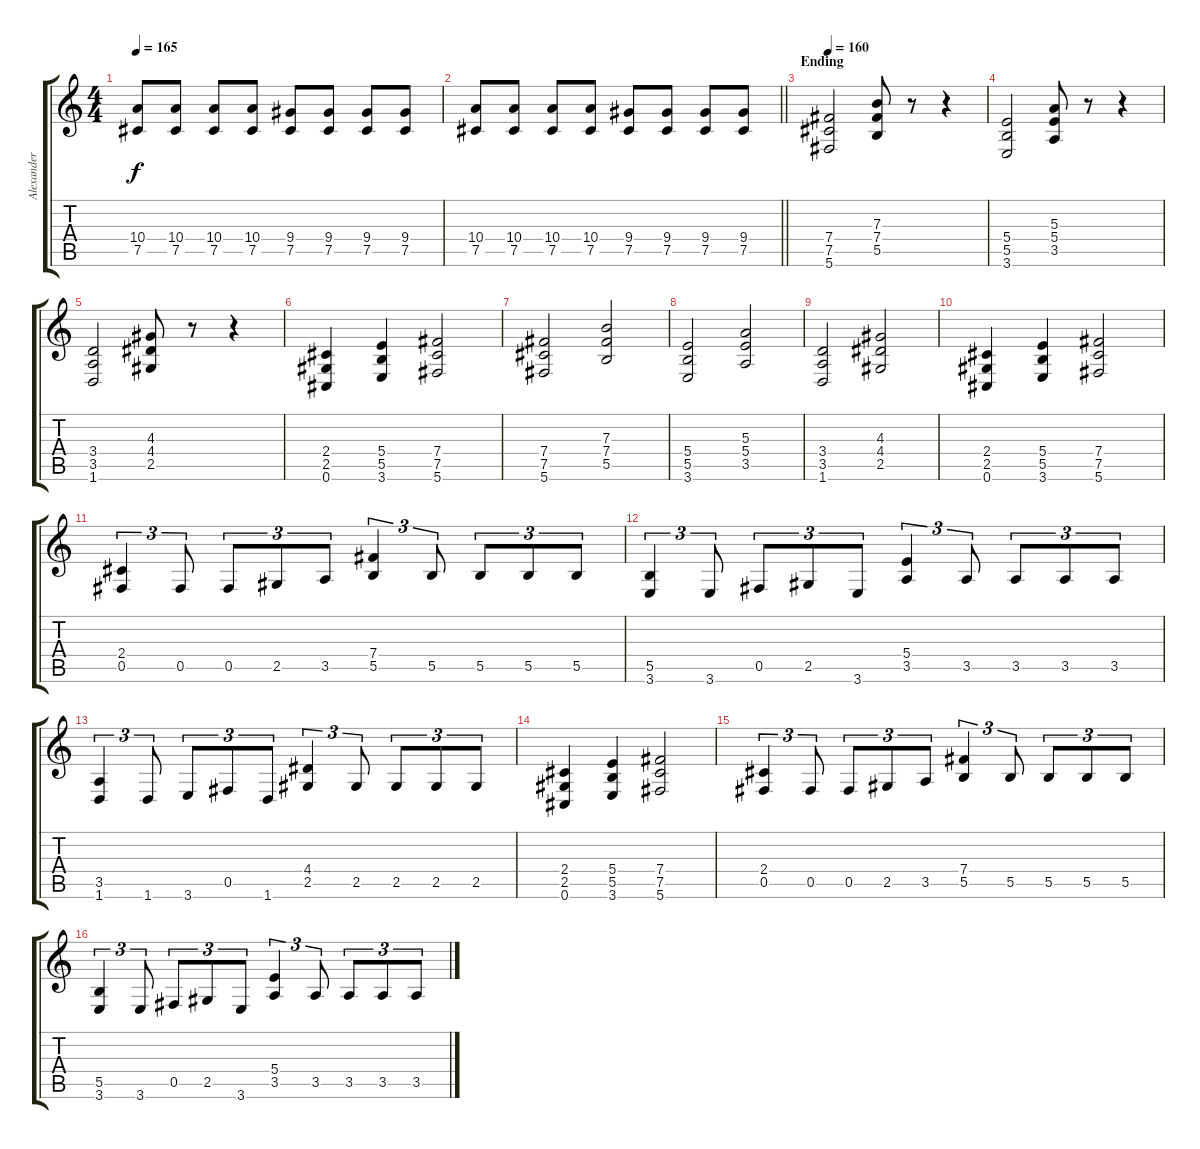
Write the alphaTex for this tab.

\track ("Alexander Kuoppala" "Alexander ") {instrument distortionguitar}
\staff {score tabs}
\tuning (Db4 Ab3 E3 B2 Gb2 Db2) {hide}
\ts (4 4)
\tempo 165
\clef g2
\ks c
(10.4 7.5).8{dy f} (10.4 7.5).8 (10.4 7.5).8 (10.4 7.5).8 (9.4 7.5).8 (9.4 7.5).8 (9.4 7.5).8 (9.4 7.5).8 |
\barLineRight lightlight
(10.4 7.5).8 (10.4 7.5).8 (10.4 7.5).8 (10.4 7.5).8 (9.4 7.5).8 (9.4 7.5).8 (9.4 7.5).8 (9.4 7.5).8 |
\section ("" "Ending")
\tempo 160
(7.4 7.5 5.6).2 (7.3 7.4 5.5).8 r.8 r.4 |
(5.4 5.5 3.6).2 (5.3 5.4 3.5).8 r.8 r.4 |
(3.4 3.5 1.6).2 (4.3 4.4 2.5).8 r.8 r.4 |
(2.4 2.5 0.6).4 (5.4 5.5 3.6).4 (7.4 7.5 5.6).2 |
(7.4 7.5 5.6).2 (7.3 7.4 5.5).2 |
(5.4 5.5 3.6).2 (5.3 5.4 3.5).2 |
(3.4 3.5 1.6).2 (4.3 4.4 2.5).2 |
(2.4 2.5 0.6).4 (5.4 5.5 3.6).4 (7.4 7.5 5.6).2 |
(2.4 0.5).4{tu (3 2)} 0.5.8{tu (3 2)} 0.5.8{tu (3 2)} 2.5.8{tu (3 2)} 3.5.8{tu (3 2)} (7.4 5.5).4{tu (3 2)} 5.5.8{tu (3 2)} 5.5.8{tu (3 2)} 5.5.8{tu (3 2)} 5.5.8{tu (3 2)} |
(5.5 3.6).4{tu (3 2)} 3.6.8{tu (3 2)} 0.5.8{tu (3 2)} 2.5.8{tu (3 2)} 3.6.8{tu (3 2)} (5.4 3.5).4{tu (3 2)} 3.5.8{tu (3 2)} 3.5.8{tu (3 2)} 3.5.8{tu (3 2)} 3.5.8{tu (3 2)} |
(3.5 1.6).4{tu (3 2)} 1.6.8{tu (3 2)} 3.6.8{tu (3 2)} 0.5.8{tu (3 2)} 1.6.8{tu (3 2)} (4.4 2.5).4{tu (3 2)} 2.5.8{tu (3 2)} 2.5.8{tu (3 2)} 2.5.8{tu (3 2)} 2.5.8{tu (3 2)} |
(2.4 2.5 0.6).4 (5.4 5.5 3.6).4 (7.4 7.5 5.6).2 |
(2.4 0.5).4{tu (3 2)} 0.5.8{tu (3 2)} 0.5.8{tu (3 2)} 2.5.8{tu (3 2)} 3.5.8{tu (3 2)} (7.4 5.5).4{tu (3 2)} 5.5.8{tu (3 2)} 5.5.8{tu (3 2)} 5.5.8{tu (3 2)} 5.5.8{tu (3 2)} |
(5.5 3.6).4{tu (3 2)} 3.6.8{tu (3 2)} 0.5.8{tu (3 2)} 2.5.8{tu (3 2)} 3.6.8{tu (3 2)} (5.4 3.5).4{tu (3 2)} 3.5.8{tu (3 2)} 3.5.8{tu (3 2)} 3.5.8{tu (3 2)} 3.5.8{tu (3 2)}
